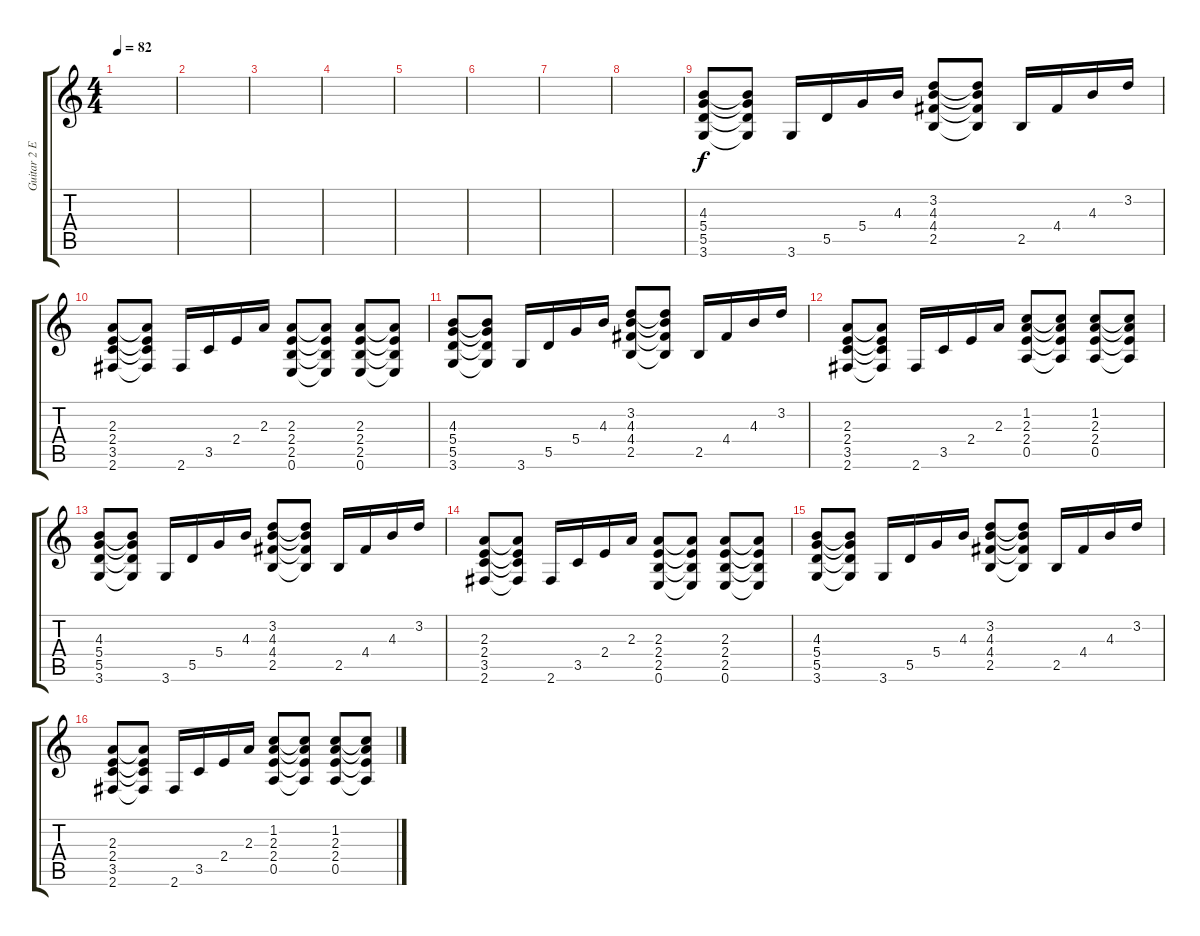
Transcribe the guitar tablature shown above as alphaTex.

\track ("Guitar 2 Electric" "Guitar 2 E") {instrument electricguitarclean}
\staff {score tabs}
\tuning (E4 B3 G3 D3 A2 E2) {hide}
\ts (4 4)
\tempo 82
\clef g2
\ks c
|
|
|
|
|
|
|
|
(4.3 5.4 5.5 3.6).8{volume 10} (4.3{t} 5.4{t} 5.5{t} 3.6{t}).8 3.6.16 5.5.16 5.4.16 4.3.16 (3.2 4.3 4.4 2.5).8 (3.2{t} 4.3{t} 4.4{t} 2.5{t}).8 2.5.16 4.4.16 4.3.16 3.2.16 |
(2.3 2.4 3.5 2.6).8 (2.3{t} 2.4{t} 3.5{t} 2.6{t}).8 2.6.16 3.5.16 2.4.16 2.3.16 (2.3 2.4 2.5 0.6).8 (2.3{t} 2.4{t} 2.5{t} 0.6{t}).8 (2.3 2.4 2.5 0.6).8 (2.3{t} 2.4{t} 2.5{t} 0.6{t}).8 |
(4.3 5.4 5.5 3.6).8 (4.3{t} 5.4{t} 5.5{t} 3.6{t}).8 3.6.16 5.5.16 5.4.16 4.3.16 (3.2 4.3 4.4 2.5).8 (3.2{t} 4.3{t} 4.4{t} 2.5{t}).8 2.5.16 4.4.16 4.3.16 3.2.16 |
(2.3 2.4 3.5 2.6).8 (2.3{t} 2.4{t} 3.5{t} 2.6{t}).8 2.6.16 3.5.16 2.4.16 2.3.16 (1.2 2.3 2.4 0.5).8 (1.2{t} 2.3{t} 2.4{t} 0.5{t}).8 (1.2 2.3 2.4 0.5).8 (1.2{t} 2.3{t} 2.4{t} 0.5{t}).8 |
(4.3 5.4 5.5 3.6).8 (4.3{t} 5.4{t} 5.5{t} 3.6{t}).8 3.6.16 5.5.16 5.4.16 4.3.16 (3.2 4.3 4.4 2.5).8 (3.2{t} 4.3{t} 4.4{t} 2.5{t}).8 2.5.16 4.4.16 4.3.16 3.2.16 |
(2.3 2.4 3.5 2.6).8 (2.3{t} 2.4{t} 3.5{t} 2.6{t}).8 2.6.16 3.5.16 2.4.16 2.3.16 (2.3 2.4 2.5 0.6).8 (2.3{t} 2.4{t} 2.5{t} 0.6{t}).8 (2.3 2.4 2.5 0.6).8 (2.3{t} 2.4{t} 2.5{t} 0.6{t}).8 |
(4.3 5.4 5.5 3.6).8 (4.3{t} 5.4{t} 5.5{t} 3.6{t}).8 3.6.16 5.5.16 5.4.16 4.3.16 (3.2 4.3 4.4 2.5).8 (3.2{t} 4.3{t} 4.4{t} 2.5{t}).8 2.5.16 4.4.16 4.3.16 3.2.16 |
(2.3 2.4 3.5 2.6).8 (2.3{t} 2.4{t} 3.5{t} 2.6{t}).8 2.6.16 3.5.16 2.4.16 2.3.16 (1.2 2.3 2.4 0.5).8 (1.2{t} 2.3{t} 2.4{t} 0.5{t}).8 (1.2 2.3 2.4 0.5).8 (1.2{t} 2.3{t} 2.4{t} 0.5{t}).8
